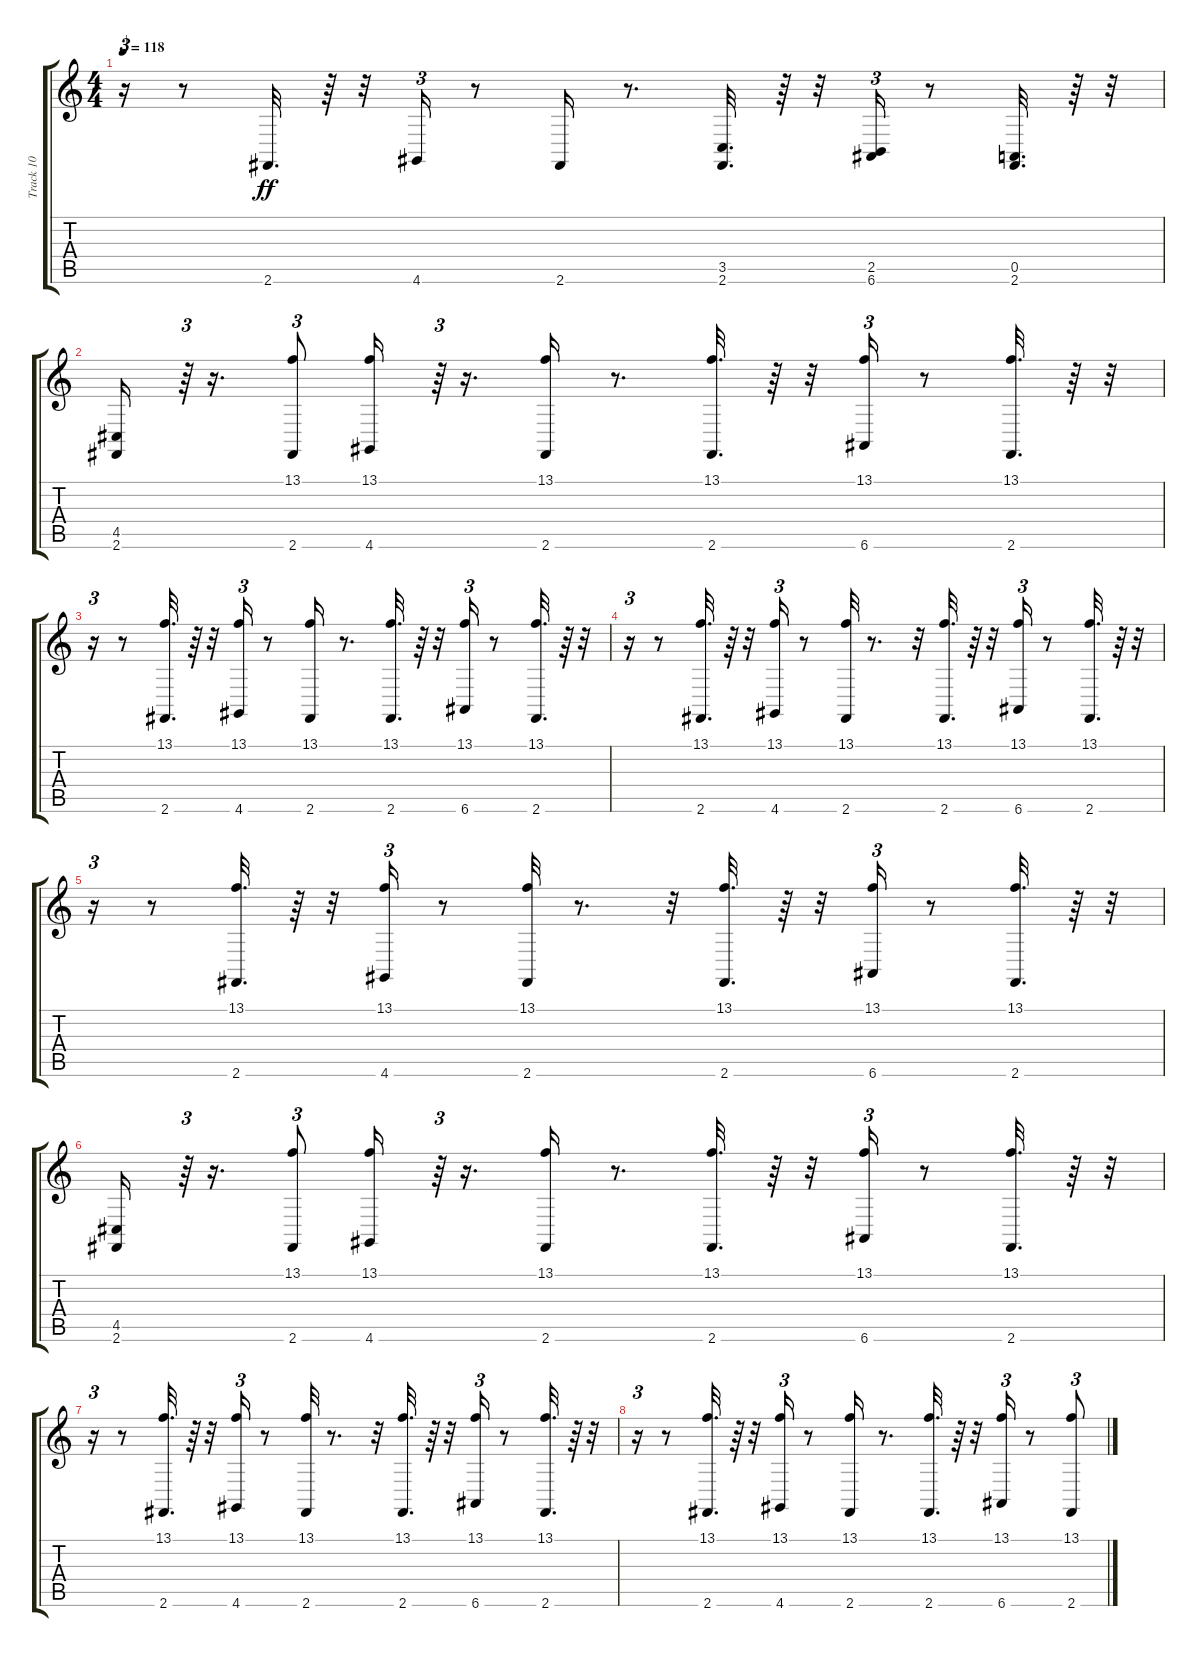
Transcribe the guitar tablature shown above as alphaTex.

\track ("Track 10" "Track 10") {instrument brightacousticpiano}
\staff {score tabs}
\tuning (E4 B3 G3 D3 A2 E2) {hide}
\ts (4 4)
\tempo 118
\clef g2
\ks c
r.16{tu (3 2) dy ff} r.8 2.6.32{d} r.64 r.32 4.6.16{tu (3 2)} r.8 2.6.16 r.8{d} (3.5 2.6).32{d} r.64 r.32 (2.5 6.6).16{tu (3 2)} r.8 (0.5 2.6).32{d} r.64 r.32 |
(4.5 2.6).16 r.64{tu (3 2)} r.16{d} (13.1 2.6).8{tu (3 2)} (13.1 4.6).16 r.64{tu (3 2)} r.16{d} (13.1 2.6).16 r.8{d} (13.1 2.6).32{d} r.64 r.32 (13.1 6.6).16{tu (3 2)} r.8 (13.1 2.6).32{d} r.64 r.32 |
r.16{tu (3 2)} r.8 (13.1 2.6).32{d} r.64 r.32 (13.1 4.6).16{tu (3 2)} r.8 (13.1 2.6).16 r.8{d} (13.1 2.6).32{d} r.64 r.32 (13.1 6.6).16{tu (3 2)} r.8 (13.1 2.6).32{d} r.64 r.32 |
r.16{tu (3 2)} r.8 (13.1 2.6).32{d} r.64 r.32 (13.1 4.6).16{tu (3 2)} r.8 (13.1 2.6).32 r.8{d} r.32 (13.1 2.6).32{d} r.64 r.32 (13.1 6.6).16{tu (3 2)} r.8 (13.1 2.6).32{d} r.64 r.32 |
r.16{tu (3 2)} r.8 (13.1 2.6).32{d} r.64 r.32 (13.1 4.6).16{tu (3 2)} r.8 (13.1 2.6).32 r.8{d} r.32 (13.1 2.6).32{d} r.64 r.32 (13.1 6.6).16{tu (3 2)} r.8 (13.1 2.6).32{d} r.64 r.32 |
(4.5 2.6).16 r.64{tu (3 2)} r.16{d} (13.1 2.6).8{tu (3 2)} (13.1 4.6).16 r.64{tu (3 2)} r.16{d} (13.1 2.6).16 r.8{d} (13.1 2.6).32{d} r.64 r.32 (13.1 6.6).16{tu (3 2)} r.8 (13.1 2.6).32{d} r.64 r.32 |
r.16{tu (3 2)} r.8 (13.1 2.6).32{d} r.64 r.32 (13.1 4.6).16{tu (3 2)} r.8 (13.1 2.6).32 r.8{d} r.32 (13.1 2.6).32{d} r.64 r.32 (13.1 6.6).16{tu (3 2)} r.8 (13.1 2.6).32{d} r.64 r.32 |
r.16{tu (3 2)} r.8 (13.1 2.6).32{d} r.64 r.32 (13.1 4.6).16{tu (3 2)} r.8 (13.1 2.6).16 r.8{d} (13.1 2.6).32{d} r.64 r.32 (13.1 6.6).16{tu (3 2)} r.8 (13.1 2.6).8{tu (3 2)}
